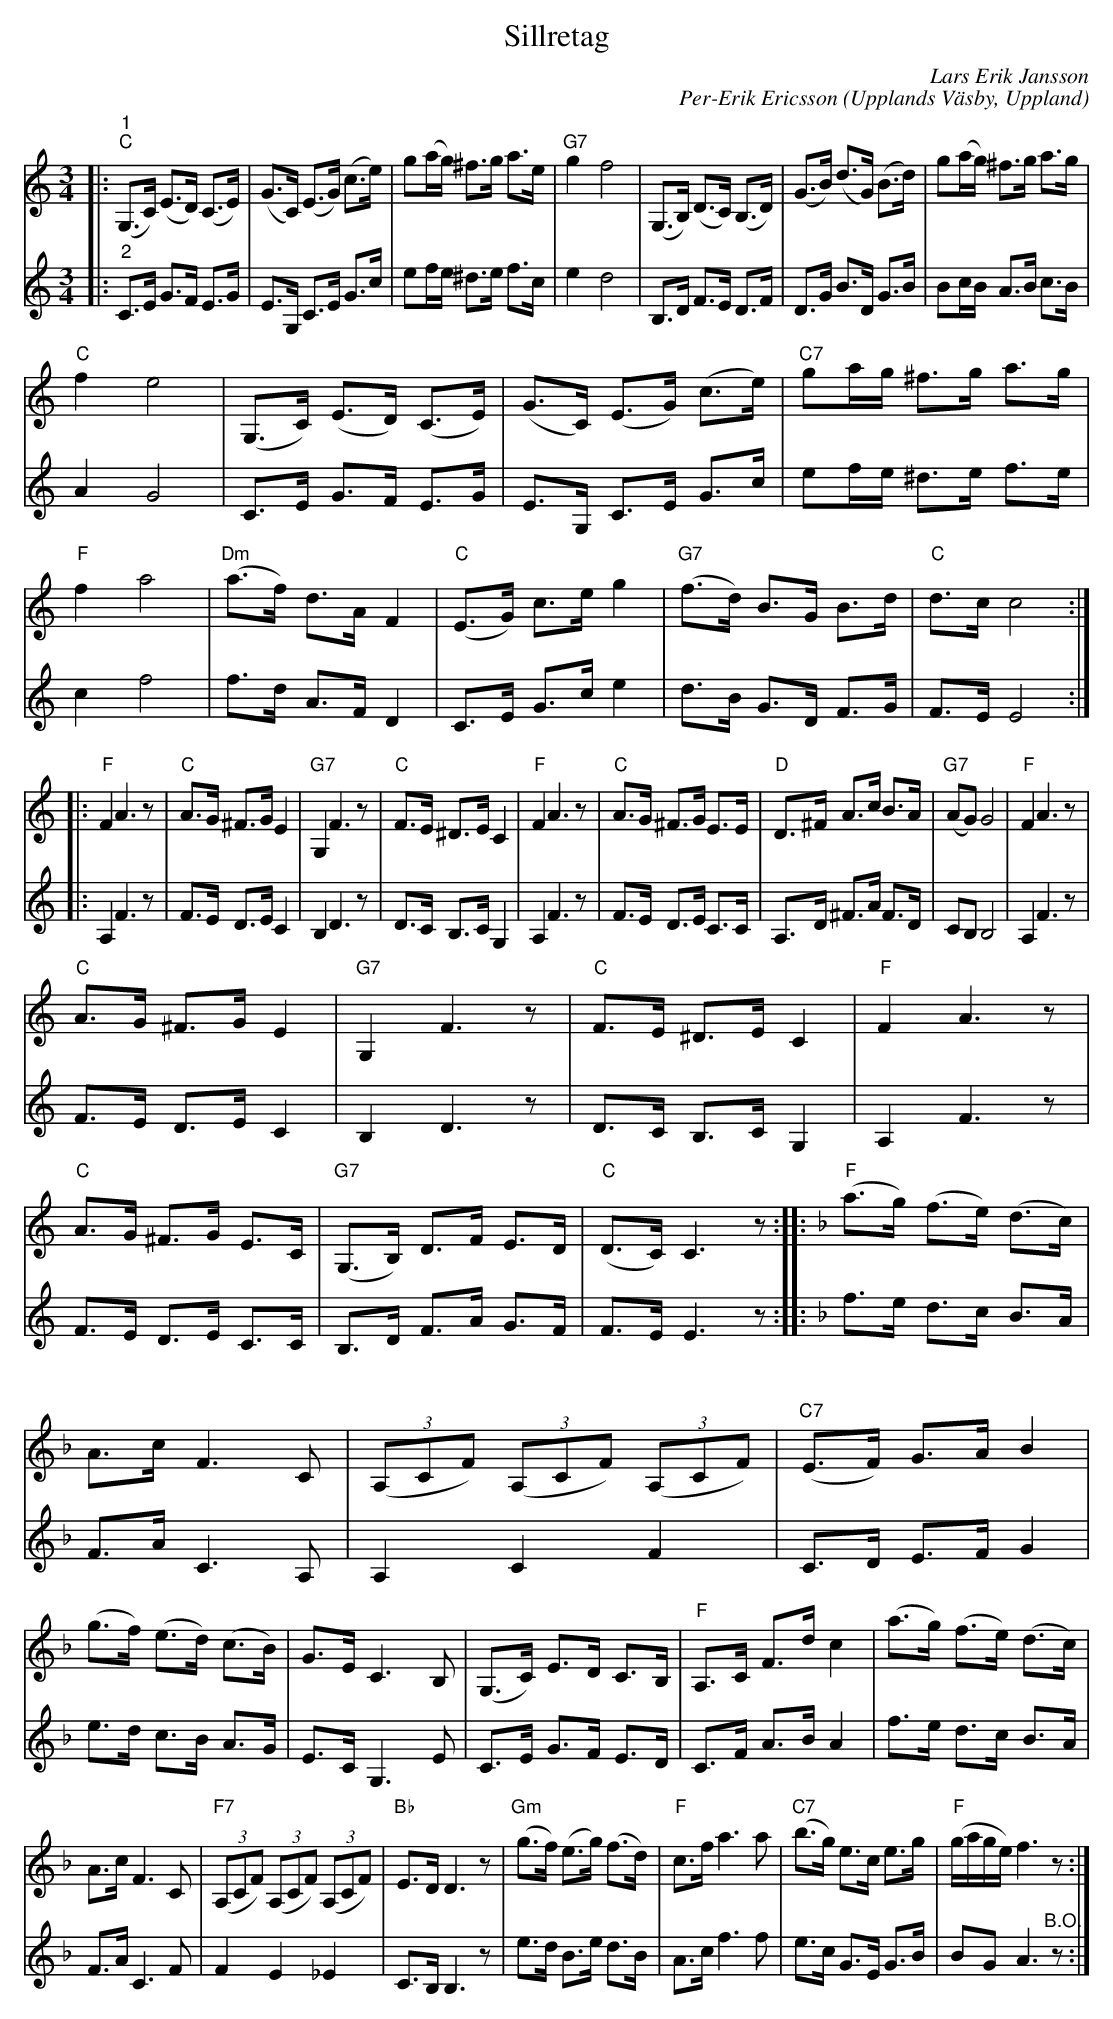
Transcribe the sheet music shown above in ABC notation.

X:1
T:Sillretag
O:Upplands Väsby, Uppland
C:Lars Erik Jansson
C:Per-Erik Ericsson
L:1/8
M:3/4
K:C
V:1
|:"^1" "C" (G,>C) (E>D) (C>E) | (G>C) (E>G) (c>e) | g(a/g/) ^f>g a>e |"G7" g2 f4 | (G,>B,) (D>C) (B,>D) | (G>B) (d>G) (B>d) | g(a/g/) ^f>g a>g |
"C" f2 e4 | (G,>C) (E>D) (C>E) | (G>C) (E>G) (c>e) |"C7" ga/g/ ^f>g a>g |"F" f2 a4 | "Dm" (a>f) d>A F2 |"C" (E>G) c>e g2 | "G7" (f>d) B>G B>d |"C" d>c c4 ::
"F" F2 A3 z |"C" A>G ^F>G E2 | "G7" G,2 F3 z | "C" F>E ^D>E C2 | "F" F2 A3 z |"C" A>G ^F>G E>E | "D" D>^F A>c B>A | "G7" (AG) G4 | "F" F2 A3 z |
"C" A>G ^F>G E2 | "G7" G,2 F3 z | "C" F>E ^D>E C2 | "F" F2 A3 z | "C" A>G ^F>G E>C | "G7" (G,>B,) D>F E>D | "C" (D>C) C3 z ::[K:F] "F" (a>g) (f>e) (d>c) |
A>c F3 C | (3(A,CF) (3(A,CF) (3(A,CF) | "C7" (E>F) G>A B2 | (g>f) (e>d) (c>B) | G>E C3 B, | (G,>C) E>D C>B, | "F" A,>C F>d c2 | (a>g) (f>e) (d>c) |
A>c F3 C | "F7"(3(A,CF) (3(A,CF) (3(A,CF) | "Bb" E>D D3 z | "Gm" (g>f) (e>g) (f>d) | "F" c>f a3 a |"C7" (b>g) e>c e>g | "F" (g/a/g/e/) f3 z :|
V:2
|:"^2" C>E G>F E>G | E>G, C>E G>c | ef/e/ ^d>e f>c | e2 d4 | B,>D F>E D>F | D>G B>D G>B | Bc/B/ A>B c>B | A2 G4 |
C>E G>F E>G | E>G, C>E G>c | ef/e/ ^d>e f>e | c2 f4 | f>d A>F D2 | C>E G>c e2 | d>B G>D F>G | F>E E4 ::
A,2 F3 z | F>E D>E C2 | B,2 D3 z | D>C B,>C G,2 | A,2 F3 z | F>E D>E C>C | A,>D ^F>A F>D | CB, B,4 |
A,2 F3 z | F>E D>E C2 | B,2 D3 z | D>C B,>C G,2 | A,2 F3 z | F>E D>E C>C | B,>D F>A G>F | F>E E3 z ::
[K:F] f>e d>c B>A | F>A C3 A, | A,2 C2 F2 | C>D E>F G2 | e>d c>B A>G | E>C G,3 E | C>E G>F E>D | C>F A>B A2 |
f>e d>c B>A | F>A C3 F | F2 E2 _E2 | C>B, B,3 z | e>d B>e d>B | A>c f3 f | e>c G>E G>B | BG A3"^B.O." z :|
